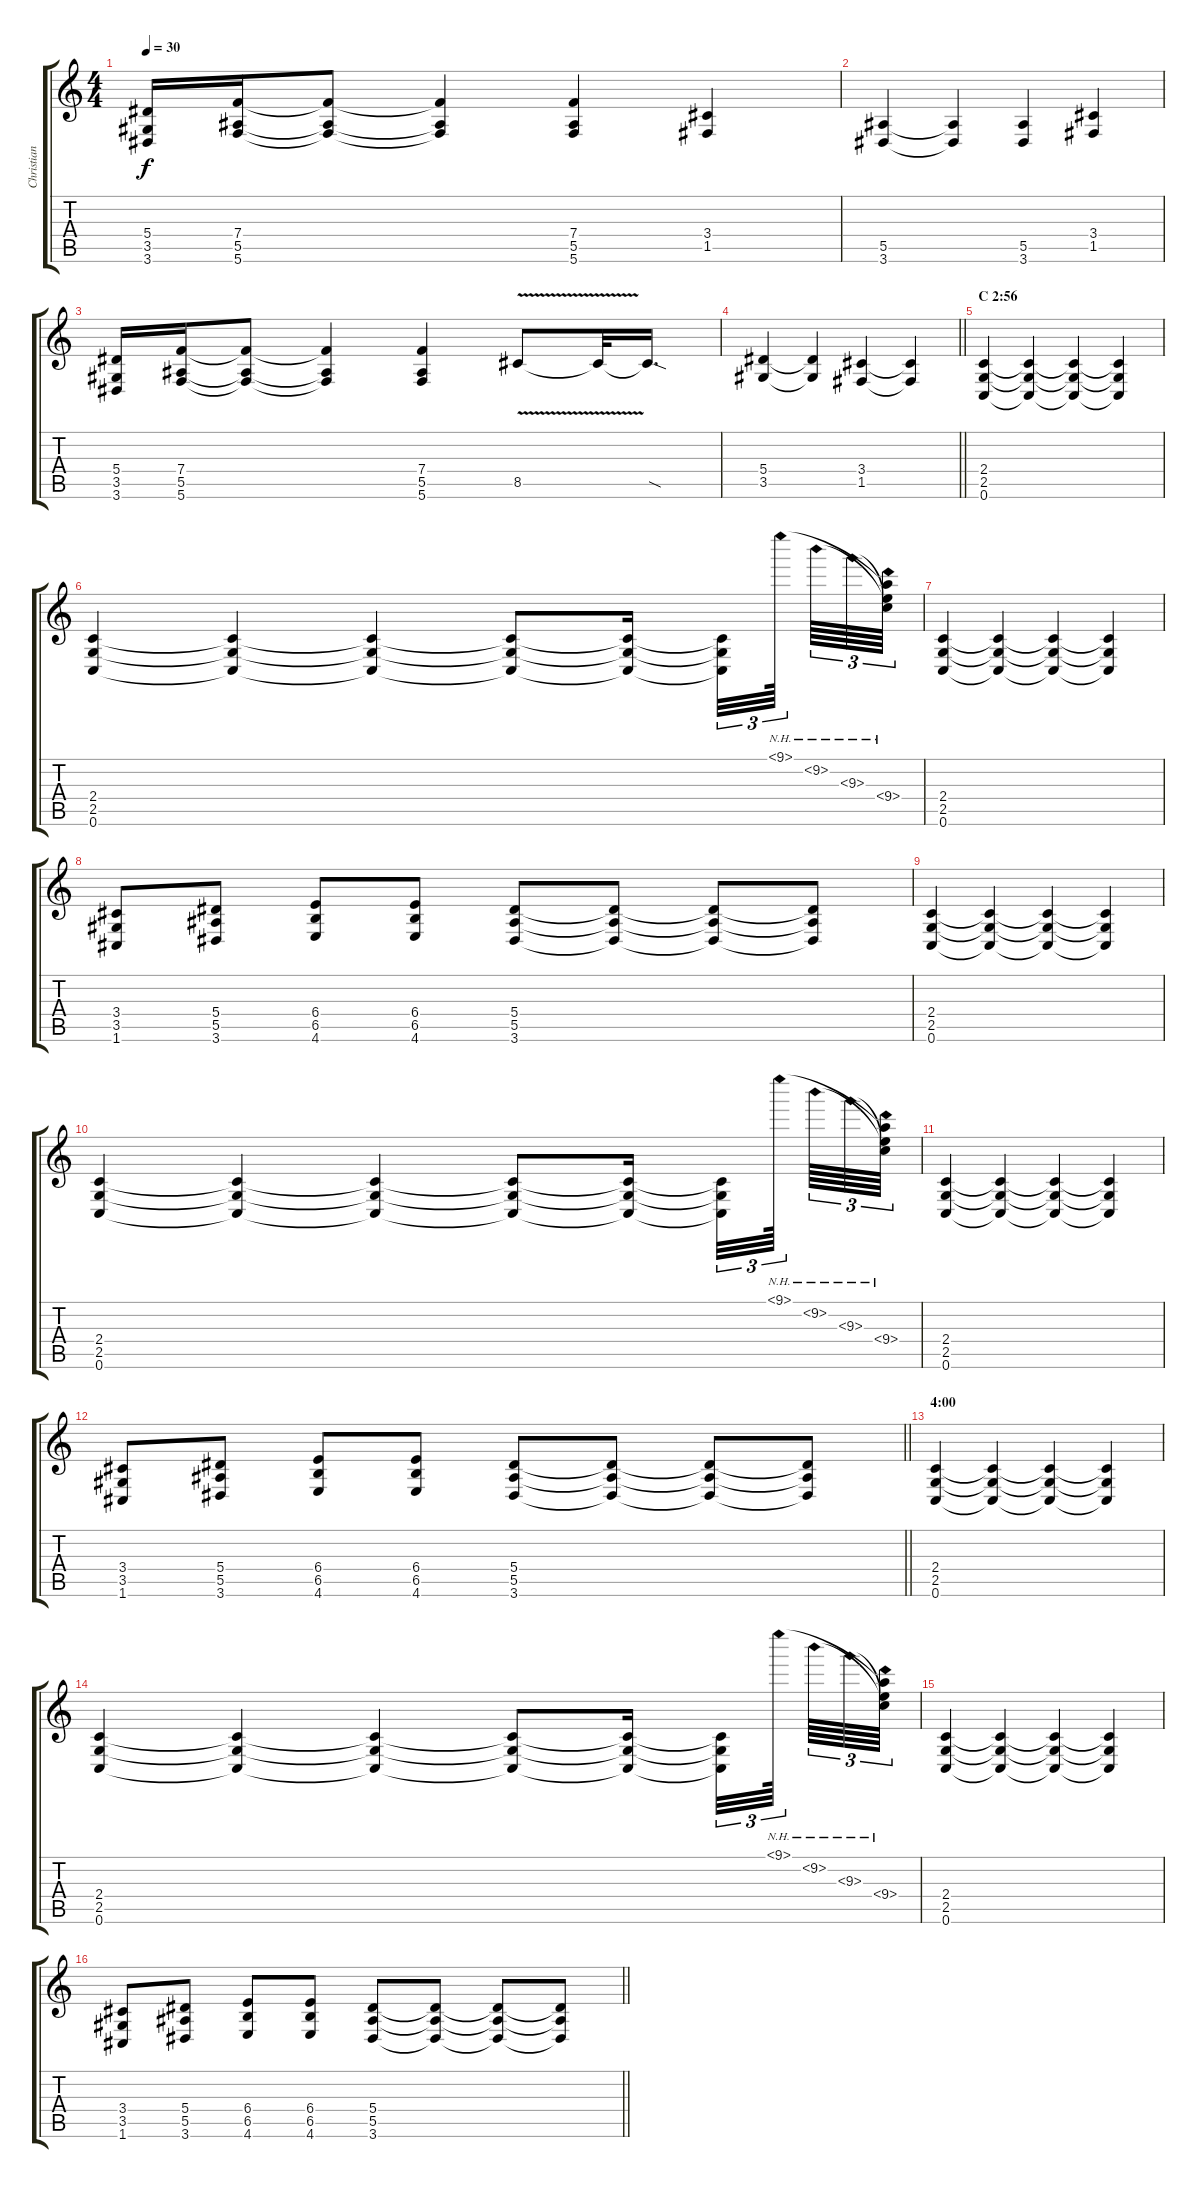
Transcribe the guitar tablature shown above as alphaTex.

\track ("Christian Hector (Rhythm Guitar)" "Christian ") {instrument distortionguitar}
\staff {score tabs}
\tuning (C4 G3 Eb3 Bb2 F2 C2) {hide}
\ts (4 4)
\tempo 30
\clef g2
\ks c
(5.4 3.5 3.6).16{dy f} (7.4 5.5 5.6).16 (7.4{t} 5.5{t} 5.6{t}).8 (7.4{t} 5.5{t} 5.6{t}).4 (7.4 5.5 5.6).4 (3.4 1.5).4 |
(5.5 3.6).4 (5.5{t} 3.6{t}).4 (5.5 3.6).4 (3.4 1.5).4 |
(5.4 3.5 3.6).16 (7.4 5.5 5.6).16 (7.4{t} 5.5{t} 5.6{t}).8 (7.4{t} 5.5{t} 5.6{t}).4 (7.4 5.5 5.6).4 8.5{v}.8 8.5{t}.32 8.5{sod t}.16{d} |
\barLineRight lightlight
(5.4 3.5).4 (5.4{t} 3.5{t}).4 (3.4 1.5).4 (3.4{t} 1.5{t}).4 |
\section ("" "C 2:56")
(2.4 2.5 0.6).4 (2.4{t} 2.5{t} 0.6{t}).4 (2.4{t} 2.5{t} 0.6{t}).4 (2.4{t} 2.5{t} 0.6{t}).4 |
(2.4 2.5 0.6).4 (2.4{t} 2.5{t} 0.6{t}).4 (2.4{t} 2.5{t} 0.6{t}).4 (2.4{t} 2.5{t} 0.6{t}).8 (2.4{t} 2.5{t} 0.6{t}).16{beam splitsecondary} (2.4{t} 2.5{t} 0.6{t}).32{tu (3 2)} 9.1{nh}.64{tu (3 2) beam splitsecondary} 9.2{nh}.64{tu (3 2)} 9.3{nh}.64{tu (3 2)} (9.1{t} 9.2{t} 9.3{t} 9.4{nh}).64{tu (3 2)} |
(2.4 2.5 0.6).4 (2.4{t} 2.5{t} 0.6{t}).4 (2.4{t} 2.5{t} 0.6{t}).4 (2.4{t} 2.5{t} 0.6{t}).4 |
(3.4 3.5 1.6).8 (5.4 5.5 3.6).8 (6.4 6.5 4.6).8 (6.4 6.5 4.6).8 (5.4 5.5 3.6).8 (5.4{t} 5.5{t} 3.6{t}).8 (5.4{t} 5.5{t} 3.6{t}).8 (5.4{t} 5.5{t} 3.6{t}).8 |
(2.4 2.5 0.6).4 (2.4{t} 2.5{t} 0.6{t}).4 (2.4{t} 2.5{t} 0.6{t}).4 (2.4{t} 2.5{t} 0.6{t}).4 |
(2.4 2.5 0.6).4 (2.4{t} 2.5{t} 0.6{t}).4 (2.4{t} 2.5{t} 0.6{t}).4 (2.4{t} 2.5{t} 0.6{t}).8 (2.4{t} 2.5{t} 0.6{t}).16{beam splitsecondary} (2.4{t} 2.5{t} 0.6{t}).32{tu (3 2)} 9.1{nh}.64{tu (3 2) beam splitsecondary} 9.2{nh}.64{tu (3 2)} 9.3{nh}.64{tu (3 2)} (9.1{t} 9.2{t} 9.3{t} 9.4{nh}).64{tu (3 2)} |
(2.4 2.5 0.6).4 (2.4{t} 2.5{t} 0.6{t}).4 (2.4{t} 2.5{t} 0.6{t}).4 (2.4{t} 2.5{t} 0.6{t}).4 |
\barLineRight lightlight
(3.4 3.5 1.6).8 (5.4 5.5 3.6).8 (6.4 6.5 4.6).8 (6.4 6.5 4.6).8 (5.4 5.5 3.6).8 (5.4{t} 5.5{t} 3.6{t}).8 (5.4{t} 5.5{t} 3.6{t}).8 (5.4{t} 5.5{t} 3.6{t}).8 |
\section ("" "4:00")
(2.4 2.5 0.6).4 (2.4{t} 2.5{t} 0.6{t}).4 (2.4{t} 2.5{t} 0.6{t}).4 (2.4{t} 2.5{t} 0.6{t}).4 |
(2.4 2.5 0.6).4 (2.4{t} 2.5{t} 0.6{t}).4 (2.4{t} 2.5{t} 0.6{t}).4 (2.4{t} 2.5{t} 0.6{t}).8 (2.4{t} 2.5{t} 0.6{t}).16{beam splitsecondary} (2.4{t} 2.5{t} 0.6{t}).32{tu (3 2)} 9.1{nh}.64{tu (3 2) beam splitsecondary} 9.2{nh}.64{tu (3 2)} 9.3{nh}.64{tu (3 2)} (9.1{t} 9.2{t} 9.3{t} 9.4{nh}).64{tu (3 2)} |
(2.4 2.5 0.6).4 (2.4{t} 2.5{t} 0.6{t}).4 (2.4{t} 2.5{t} 0.6{t}).4 (2.4{t} 2.5{t} 0.6{t}).4 |
\barLineRight lightlight
(3.4 3.5 1.6).8 (5.4 5.5 3.6).8 (6.4 6.5 4.6).8 (6.4 6.5 4.6).8 (5.4 5.5 3.6).8 (5.4{t} 5.5{t} 3.6{t}).8 (5.4{t} 5.5{t} 3.6{t}).8 (5.4{t} 5.5{t} 3.6{t}).8
